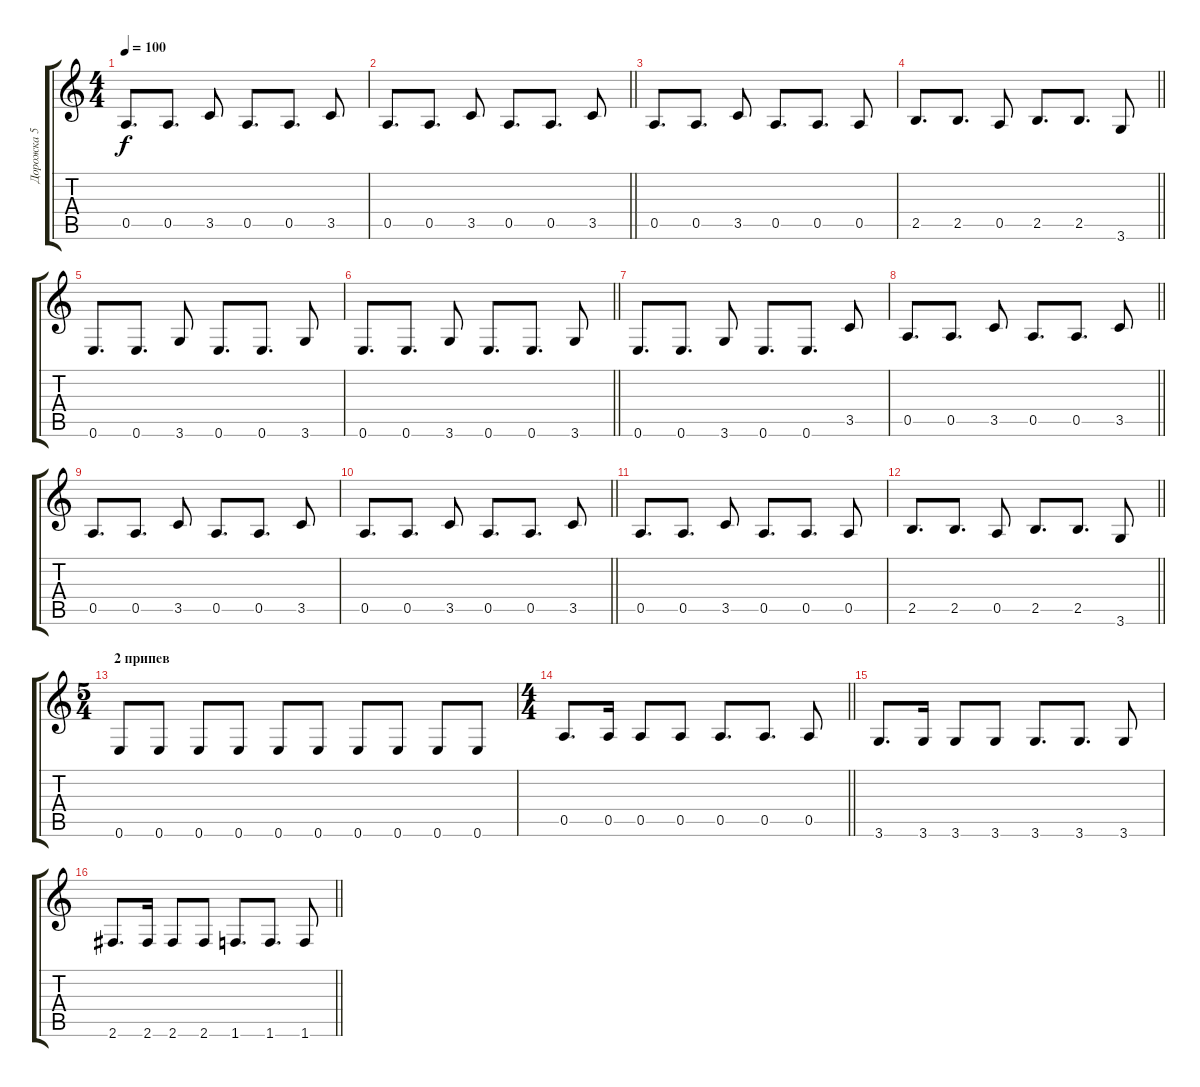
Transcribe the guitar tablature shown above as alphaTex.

\track ("Дорожка 5" "Дорожка 5") {instrument electricbassfinger}
\staff {score tabs}
\tuning (E4 B3 G3 D3 A2 E2) {hide}
\ts (4 4)
\tempo 100
\clef g2
\ks c
0.5.8{d dy f} 0.5.8{d} 3.5.8 0.5.8{d} 0.5.8{d} 3.5.8 |
\barLineRight lightlight
0.5.8{d} 0.5.8{d} 3.5.8 0.5.8{d} 0.5.8{d} 3.5.8 |
0.5.8{d} 0.5.8{d} 3.5.8 0.5.8{d} 0.5.8{d} 0.5.8 |
\barLineRight lightlight
2.5.8{d} 2.5.8{d} 0.5.8 2.5.8{d} 2.5.8{d} 3.6.8 |
0.6.8{d} 0.6.8{d} 3.6.8 0.6.8{d} 0.6.8{d} 3.6.8 |
\barLineRight lightlight
0.6.8{d} 0.6.8{d} 3.6.8 0.6.8{d} 0.6.8{d} 3.6.8 |
0.6.8{d} 0.6.8{d} 3.6.8 0.6.8{d} 0.6.8{d} 3.5.8 |
\barLineRight lightlight
0.5.8{d} 0.5.8{d} 3.5.8 0.5.8{d} 0.5.8{d} 3.5.8 |
0.5.8{d} 0.5.8{d} 3.5.8 0.5.8{d} 0.5.8{d} 3.5.8 |
\barLineRight lightlight
0.5.8{d} 0.5.8{d} 3.5.8 0.5.8{d} 0.5.8{d} 3.5.8 |
0.5.8{d} 0.5.8{d} 3.5.8 0.5.8{d} 0.5.8{d} 0.5.8 |
\barLineRight lightlight
2.5.8{d} 2.5.8{d} 0.5.8 2.5.8{d} 2.5.8{d} 3.6.8 |
\ts (5 4)
\section ("" "2 припев")
0.6.8 0.6.8 0.6.8 0.6.8 0.6.8 0.6.8 0.6.8 0.6.8 0.6.8 0.6.8 |
\ts (4 4)
\barLineRight lightlight
0.5.8{d} 0.5.16 0.5.8 0.5.8 0.5.8{d} 0.5.8{d} 0.5.8 |
3.6.8{d} 3.6.16 3.6.8 3.6.8 3.6.8{d} 3.6.8{d} 3.6.8 |
\barLineRight lightlight
2.6.8{d} 2.6.16 2.6.8 2.6.8 1.6.8{d} 1.6.8{d} 1.6.8
